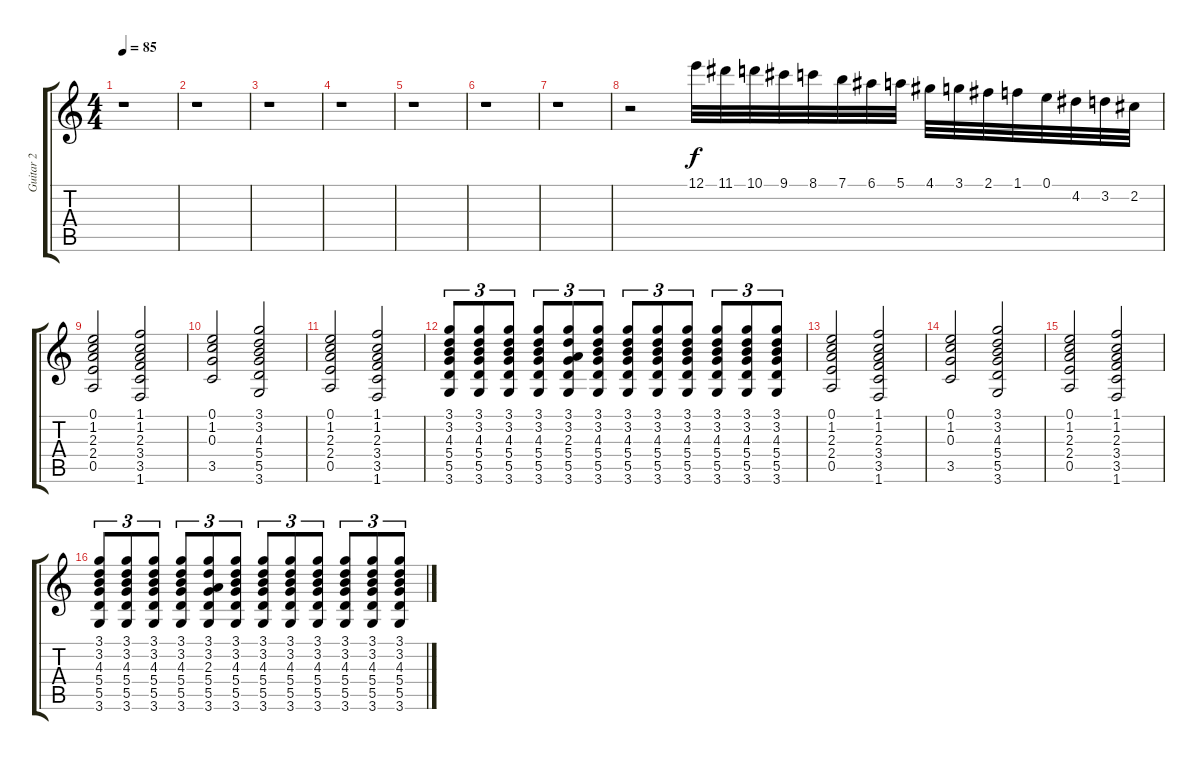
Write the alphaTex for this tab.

\track ("Guitar 2" "Guitar 2") {instrument distortionguitar}
\staff {score tabs}
\tuning (E4 B3 G3 D3 A2 E2) {hide}
\ts (4 4)
\tempo 85
\clef g2
\ks c
r.1{dy f} |
r.1 |
r.1 |
r.1 |
r.1 |
r.1 |
r.1 |
r.2 12.1.32 11.1.32 10.1.32 9.1.32 8.1.32 7.1.32 6.1.32 5.1.32 4.1.32 3.1.32 2.1.32 1.1.32 0.1.32 4.2.32 3.2.32 2.2.32 |
(0.1 1.2 2.3 2.4 0.5).2 (1.1 1.2 2.3 3.4 3.5 1.6).2 |
(0.1 1.2 0.3 3.5).2 (3.1 3.2 4.3 5.4 5.5 3.6).2 |
(0.1 1.2 2.3 2.4 0.5).2 (1.1 1.2 2.3 3.4 3.5 1.6).2 |
(3.1 3.2 4.3 5.4 5.5 3.6).8{tu (3 2)} (3.1 3.2 4.3 5.4 5.5 3.6).8{tu (3 2)} (3.1 3.2 4.3 5.4 5.5 3.6).8{tu (3 2)} (3.1 3.2 4.3 5.4 5.5 3.6).8{tu (3 2)} (3.1 3.2 2.3 5.4 5.5 3.6).8{tu (3 2)} (3.1 3.2 4.3 5.4 5.5 3.6).8{tu (3 2)} (3.1 3.2 4.3 5.4 5.5 3.6).8{tu (3 2)} (3.1 3.2 4.3 5.4 5.5 3.6).8{tu (3 2)} (3.1 3.2 4.3 5.4 5.5 3.6).8{tu (3 2)} (3.1 3.2 4.3 5.4 5.5 3.6).8{tu (3 2)} (3.1 3.2 4.3 5.4 5.5 3.6).8{tu (3 2)} (3.1 3.2 4.3 5.4 5.5 3.6).8{tu (3 2)} |
(0.1 1.2 2.3 2.4 0.5).2 (1.1 1.2 2.3 3.4 3.5 1.6).2 |
(0.1 1.2 0.3 3.5).2 (3.1 3.2 4.3 5.4 5.5 3.6).2 |
(0.1 1.2 2.3 2.4 0.5).2 (1.1 1.2 2.3 3.4 3.5 1.6).2 |
(3.1 3.2 4.3 5.4 5.5 3.6).8{tu (3 2)} (3.1 3.2 4.3 5.4 5.5 3.6).8{tu (3 2)} (3.1 3.2 4.3 5.4 5.5 3.6).8{tu (3 2)} (3.1 3.2 4.3 5.4 5.5 3.6).8{tu (3 2)} (3.1 3.2 2.3 5.4 5.5 3.6).8{tu (3 2)} (3.1 3.2 4.3 5.4 5.5 3.6).8{tu (3 2)} (3.1 3.2 4.3 5.4 5.5 3.6).8{tu (3 2)} (3.1 3.2 4.3 5.4 5.5 3.6).8{tu (3 2)} (3.1 3.2 4.3 5.4 5.5 3.6).8{tu (3 2)} (3.1 3.2 4.3 5.4 5.5 3.6).8{tu (3 2)} (3.1 3.2 4.3 5.4 5.5 3.6).8{tu (3 2)} (3.1 3.2 4.3 5.4 5.5 3.6).8{tu (3 2)}
